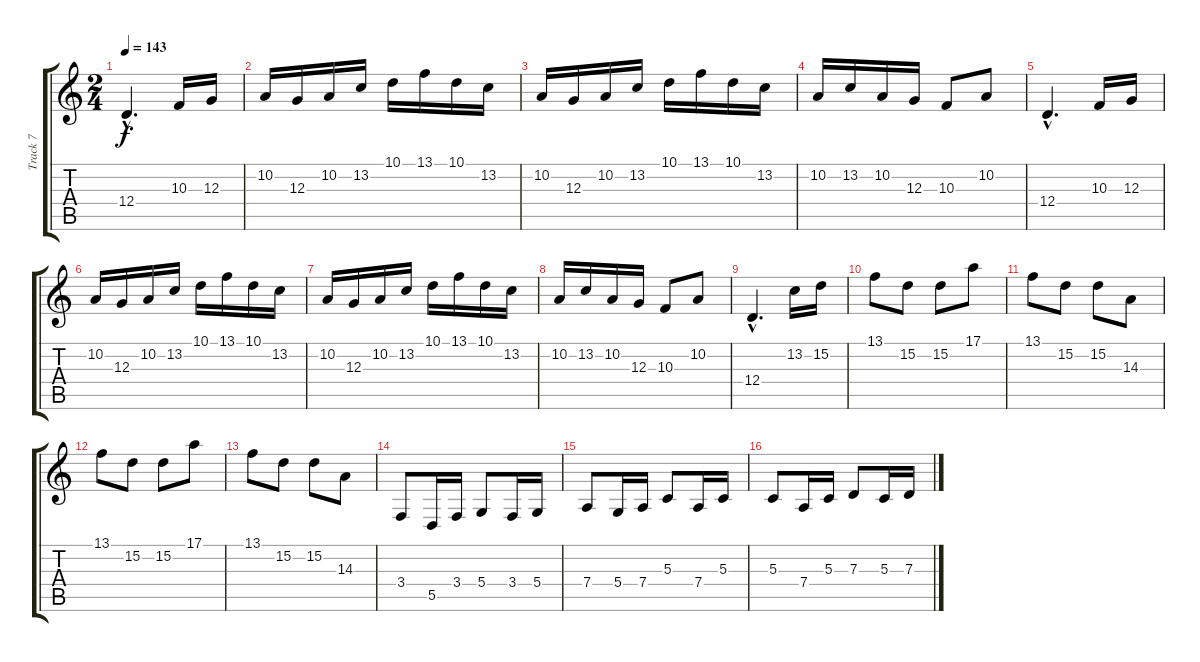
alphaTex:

\track ("Track 7" "Track 7") {instrument synthdrum}
\staff {score tabs}
\tuning (E4 B3 G3 D3 A2 E2) {hide}
\ts (2 4)
\tempo 143
\clef g2
\ks c
12.4{hac}.4{d dy f} 10.3.16 12.3.16 |
10.2.16 12.3.16 10.2.16 13.2.16 10.1.16 13.1.16 10.1.16 13.2.16 |
10.2.16 12.3.16 10.2.16 13.2.16 10.1.16 13.1.16 10.1.16 13.2.16 |
10.2.16 13.2.16 10.2.16 12.3.16 10.3.8 10.2.8 |
12.4{hac}.4{d} 10.3.16 12.3.16 |
10.2.16 12.3.16 10.2.16 13.2.16 10.1.16 13.1.16 10.1.16 13.2.16 |
10.2.16 12.3.16 10.2.16 13.2.16 10.1.16 13.1.16 10.1.16 13.2.16 |
10.2.16 13.2.16 10.2.16 12.3.16 10.3.8 10.2.8 |
12.4{hac}.4{d} 13.2.16 15.2.16 |
13.1.8 15.2.8 15.2.8 17.1.8 |
13.1.8 15.2.8 15.2.8 14.3.8 |
13.1.8 15.2.8 15.2.8 17.1.8 |
13.1.8 15.2.8 15.2.8 14.3.8 |
3.4.8 5.5.16 3.4.16 5.4.8 3.4.16 5.4.16 |
7.4.8 5.4.16 7.4.16 5.3.8 7.4.16 5.3.16 |
5.3.8 7.4.16 5.3.16 7.3.8 5.3.16 7.3.16
